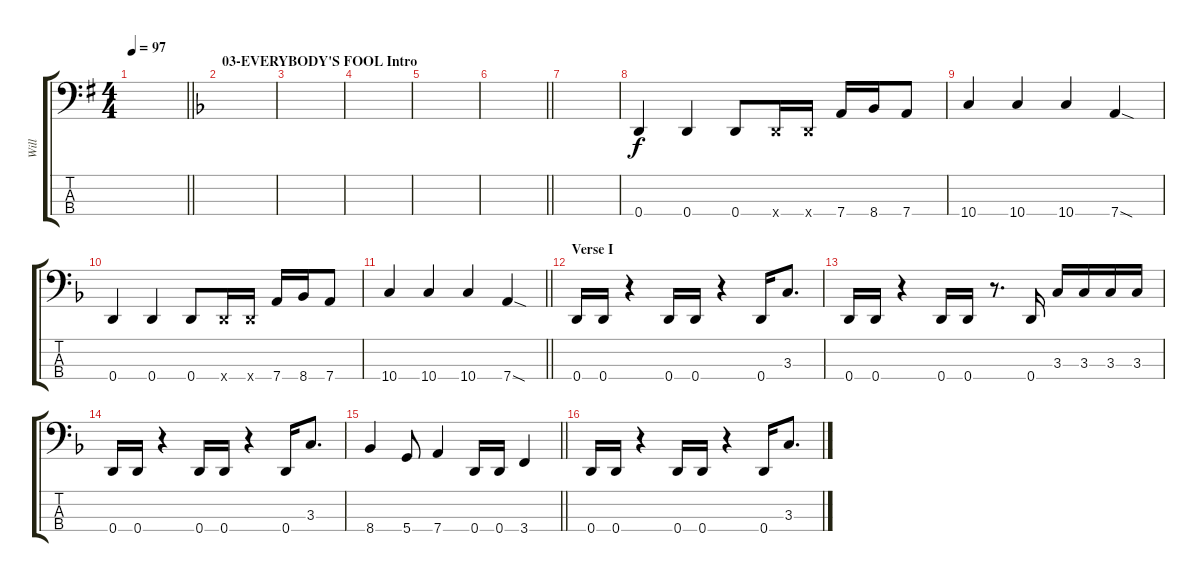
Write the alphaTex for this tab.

\track ("Will" "Will") {instrument electricbassfinger}
\staff {score tabs}
\tuning (G2 D2 A1 D1) {hide}
\ts (4 4)
\tempo 97
\clef f4
\barLineRight lightlight
\ks g
|
\section ("" "03-EVERYBODY'S FOOL Intro")
\ks f
|
|
|
|
\barLineRight lightlight
|
|
0.4.4 0.4.4 0.4.8 0.4{x}.16 0.4{x}.16 7.4.16 8.4.16 7.4.8 |
10.4.4 10.4.4 10.4.4 7.4{sod}.4 |
0.4.4 0.4.4 0.4.8 0.4{x}.16 0.4{x}.16 7.4.16 8.4.16 7.4.8 |
\barLineRight lightlight
10.4.4 10.4.4 10.4.4 7.4{sod}.4 |
\section ("" "Verse I")
0.4.16 0.4.16 r.4 0.4.16 0.4.16 r.4 0.4.16 3.3.8{d} |
0.4.16 0.4.16 r.4 0.4.16 0.4.16 r.8{d} 0.4.16 3.3.16 3.3.16 3.3.16 3.3.16 |
0.4.16 0.4.16 r.4 0.4.16 0.4.16 r.4 0.4.16 3.3.8{d} |
\barLineRight lightlight
8.4.4 5.4.8 7.4.4 0.4.16 0.4.16 3.4.4 |
0.4.16 0.4.16 r.4 0.4.16 0.4.16 r.4 0.4.16 3.3.8{d}
